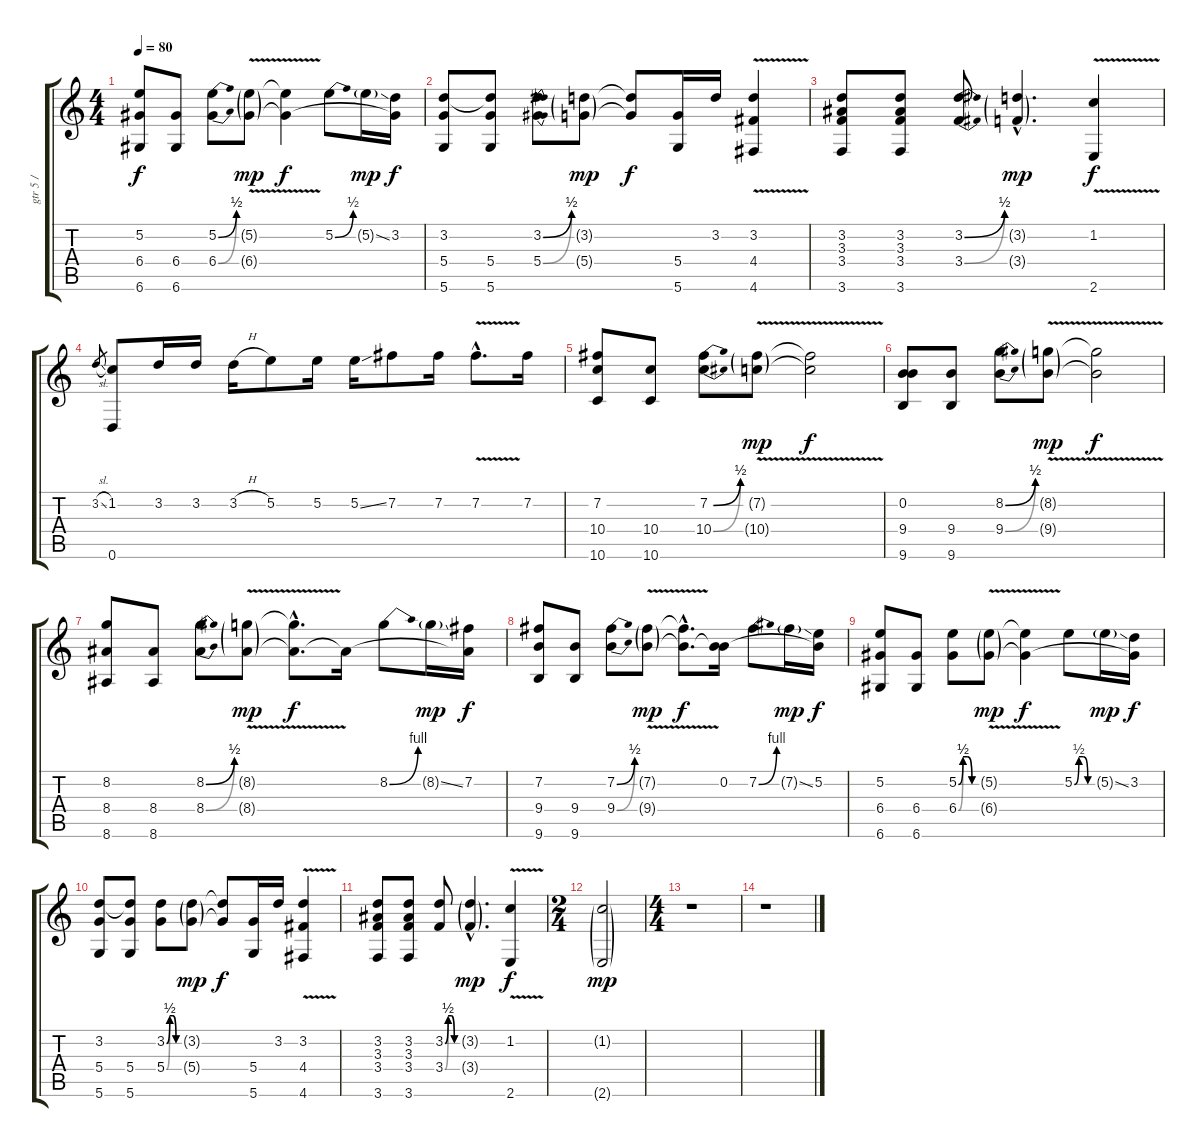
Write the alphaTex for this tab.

\track ("gtr 5 /" "gtr 5 /") {instrument overdrivenguitar}
\staff {score tabs}
\tuning (E4 B3 G3 D3 A2 D2) {hide}
\ts (4 4)
\tempo 80
\clef g2
\ks c
(5.2 6.4 6.6).8{dy f} (6.4 6.6).8 (5.2{be (bend 0 0 60 2)} 6.4{be (bend 0 0 60 2)}).8 (5.2{v g} 6.4{v g}).8{dy mp} (5.2{t} 6.4{t}).4{dy f} 5.2{be (bend 0 0 60 2)}.8 5.2{ss g}.16{dy mp} (3.2 6.4{t}).16{dy f} |
(3.2 5.4 5.6).8 (3.2{t} 5.4 5.6).8 (3.2{be (bend 0 0 60 2)} 5.4{be (bend 0 0 60 2)}).8 (3.2{g} 5.4{g}).8{dy mp} (3.2{t} 5.4{t}).8{dy f} (5.4 5.6).16 3.2.16 (3.2{v} 4.4{v} 4.6{v}).4 |
(3.2 3.3 3.4 3.6).8 (3.2 3.3 3.4 3.6).8 (3.2{be (bend 0 0 60 2)} 3.4{be (bend 0 0 60 2)}).8 (3.2{g hac} 3.4{g hac}).4{d dy mp} (1.2{v} 2.6{v}).4{dy f} |
3.2{sl}.8{gr} (1.2 0.6).8 3.2.16 3.2.16 3.2{h}.16 5.2.8 5.2.16 5.2{ss}.16 7.2.8 7.2.16 7.2{v hac}.8{d} 7.2.16 |
(7.2 10.4 10.6).8 (10.4 10.6).8 (7.2{be (bend 0 0 60 2)} 10.4{be (bend 0 0 60 2)}).8 (7.2{v g} 10.4{v g}).8{dy mp} (7.2{t} 10.4{t}).2{dy f} |
(0.2 9.4 9.6).8 (9.4 9.6).8 (8.2{be (bend 0 0 60 2)} 9.4{be (bend 0 0 60 2)}).8 (8.2{v g} 9.4{v g}).8{dy mp} (8.2{t} 9.4{t}).2{dy f} |
(8.2 8.4 8.6).8 (8.4 8.6).8 (8.2{be (bend 0 0 60 2)} 8.4{be (bend 0 0 60 2)}).8 (8.2{v g} 8.4{v g}).8{dy mp} (8.2{hac t} 8.4{hac t}).8{d dy f} 8.4{t}.16 8.2{be (bend 0 0 60 4)}.8 8.2{ss g}.16{dy mp} (7.2 8.4{t}).16{dy f} |
(7.2 9.4 9.6).8 (9.4 9.6).8 (7.2{be (bend 0 0 60 2)} 9.4{be (bend 0 0 60 2)}).8 (7.2{v g} 9.4{v g}).8{dy mp} (7.2{hac t} 9.4{hac t}).8{d dy f} (0.2 9.4{t}).16 7.2{be (bend 0 0 60 4)}.8 7.2{ss g}.16{dy mp} (5.2 9.4{t}).16{dy f} |
(5.2 6.4 6.6).8 (6.4 6.6).8 (5.2{be (custom 0 0 15 2 30 2 45 0 60 0)} 6.4{be (custom 0 0 15 2 30 2 45 0 60 0)}).8 (5.2{v g} 6.4{v g}).8{dy mp} (5.2{t} 6.4{t}).4{dy f} 5.2{be (custom 0 0 15 2 30 2 45 0 60 0)}.8 5.2{ss g}.16{dy mp} (3.2 6.4{t}).16{dy f} |
(3.2 5.4 5.6).8 (3.2{t} 5.4 5.6).8 (3.2{be (custom 0 0 15 2 30 2 45 0 60 0)} 5.4{be (custom 0 0 15 2 30 2 45 0 60 0)}).8 (3.2{g} 5.4{g}).8{dy mp} (3.2{t} 5.4{t}).8{dy f} (5.4 5.6).16 3.2.16 (3.2{v} 4.4{v} 4.6{v}).4 |
(3.2 3.3 3.4 3.6).8 (3.2 3.3 3.4 3.6).8 (3.2{be (custom 0 0 15 2 30 2 45 0 60 0)} 3.4{be (custom 0 0 15 2 30 2 45 0 60 0)}).8 (3.2{g hac} 3.4{g hac}).4{d dy mp} (1.2{v} 2.6{v}).4{dy f} |
\ts (2 4)
(1.2{g} 2.6{g}).2{dy mp} |
\ts (4 4)
r.1 |
r.1
